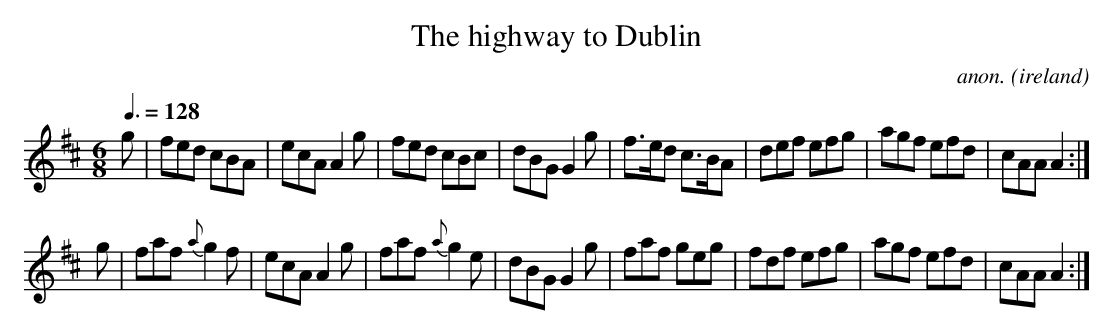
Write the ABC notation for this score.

X:1
T:The highway to Dublin
O:ireland
C:anon.
M:6/8
L:1/8
Q:3/8=128
K:Amix
g|fed cBA|ecA A2g|fed cBc|dBG G2g|f>ed c>BA|def efg|agf efd|cAA A2:|
g|faf {a}g2f|ecA A2g|faf {a}g2e|\
dBG G2g|faf geg|fdf efg|agf efd|cAAA2:|
